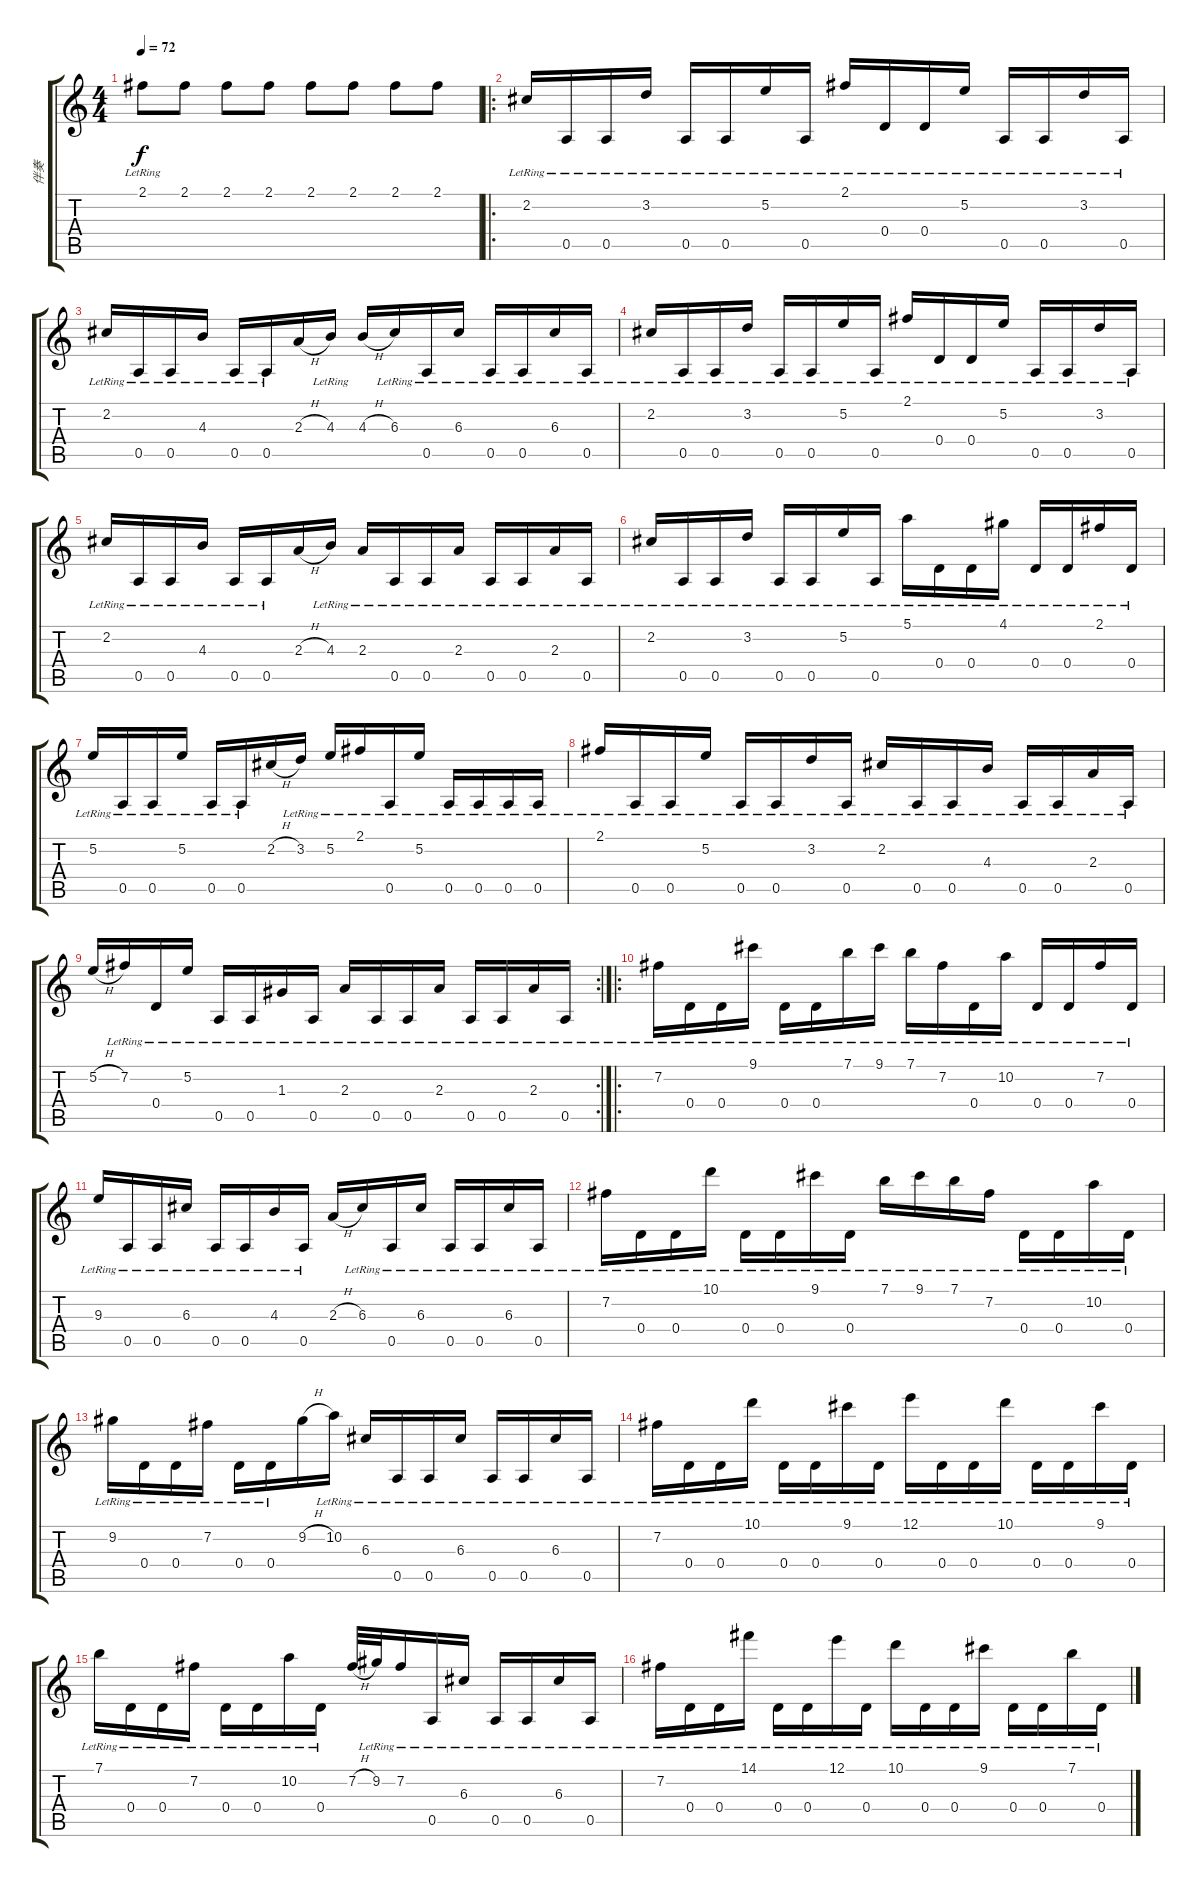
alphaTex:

\track ("伴奏" "伴奏") {instrument acousticguitarsteel}
\staff {score tabs}
\tuning (E4 B3 G3 D3 A2 E2) {hide}
\ts (4 4)
\tempo 72
\clef g2
\ks c
2.1{lr}.8{dy f} 2.1.8{volume 9} 2.1.8{volume 7} 2.1.8{volume 5} 2.1.8{volume 4} 2.1.8{volume 3} 2.1.8{volume 2} 2.1.8{volume 1} |
\ro
2.2{lr}.16{volume 11} 0.5{lr}.16 0.5{lr}.16 3.2{lr}.16 0.5{lr}.16 0.5{lr}.16 5.2{lr}.16 0.5{lr}.16 2.1{lr}.16 0.4{lr}.16 0.4{lr}.16 5.2{lr}.16 0.5{lr}.16 0.5{lr}.16 3.2{lr}.16 0.5{lr}.16 |
2.2{lr}.16 0.5{lr}.16 0.5{lr}.16 4.3{lr}.16 0.5{lr}.16 0.5{lr}.16 2.3{h}.16 4.3{lr}.16 4.3{h}.16 6.3{lr}.16 0.5{lr}.16 6.3{lr}.16 0.5{lr}.16 0.5{lr}.16 6.3{lr}.16 0.5{lr}.16 |
2.2{lr}.16 0.5{lr}.16 0.5{lr}.16 3.2{lr}.16 0.5{lr}.16 0.5{lr}.16 5.2{lr}.16 0.5{lr}.16 2.1{lr}.16 0.4{lr}.16 0.4{lr}.16 5.2{lr}.16 0.5{lr}.16 0.5{lr}.16 3.2{lr}.16 0.5{lr}.16 |
2.2{lr}.16 0.5{lr}.16 0.5{lr}.16 4.3{lr}.16 0.5{lr}.16 0.5{lr}.16 2.3{h}.16 4.3{lr}.16 2.3{lr}.16 0.5{lr}.16 0.5{lr}.16 2.3{lr}.16 0.5{lr}.16 0.5{lr}.16 2.3{lr}.16 0.5{lr}.16 |
2.2{lr}.16 0.5{lr}.16 0.5{lr}.16 3.2{lr}.16 0.5{lr}.16 0.5{lr}.16 5.2{lr}.16 0.5{lr}.16 5.1{lr}.16 0.4{lr}.16 0.4{lr}.16 4.1{lr}.16 0.4{lr}.16 0.4{lr}.16 2.1{lr}.16 0.4{lr}.16 |
5.2{lr}.16 0.5{lr}.16 0.5{lr}.16 5.2{lr}.16 0.5{lr}.16 0.5{lr}.16 2.2{h}.16 3.2{lr}.16 5.2{lr}.16 2.1{lr}.16 0.5{lr}.16 5.2{lr}.16 0.5{lr}.16 0.5{lr}.16 0.5{lr}.16 0.5{lr}.16 |
2.1{lr}.16 0.5{lr}.16 0.5{lr}.16 5.2{lr}.16 0.5{lr}.16 0.5{lr}.16 3.2{lr}.16 0.5{lr}.16 2.2{lr}.16 0.5{lr}.16 0.5{lr}.16 4.3{lr}.16 0.5{lr}.16 0.5{lr}.16 2.3{lr}.16 0.5{lr}.16 |
\rc 2
5.2{h}.16 7.2{lr}.16 0.4{lr}.16 5.2{lr}.16 0.5{lr}.16 0.5{lr}.16 1.3{lr}.16 0.5{lr}.16 2.3{lr}.16 0.5{lr}.16 0.5{lr}.16 2.3{lr}.16 0.5{lr}.16 0.5{lr}.16 2.3{lr}.16 0.5{lr}.16 |
\ro
7.2{lr}.16 0.4{lr}.16 0.4{lr}.16 9.1{lr}.16 0.4{lr}.16 0.4{lr}.16 7.1{lr}.16 9.1{lr}.16 7.1{lr}.16 7.2{lr}.16 0.4{lr}.16 10.2{lr}.16 0.4{lr}.16 0.4{lr}.16 7.2{lr}.16 0.4{lr}.16 |
9.3{lr}.16 0.5{lr}.16 0.5{lr}.16 6.3{lr}.16 0.5{lr}.16 0.5{lr}.16 4.3{lr}.16 0.5{lr}.16 2.3{h}.16 6.3{lr}.16 0.5{lr}.16 6.3{lr}.16 0.5{lr}.16 0.5{lr}.16 6.3{lr}.16 0.5{lr}.16 |
7.2{lr}.16 0.4{lr}.16 0.4{lr}.16 10.1{lr}.16 0.4{lr}.16 0.4{lr}.16 9.1{lr}.16 0.4{lr}.16 7.1{lr}.16 9.1{lr}.16 7.1{lr}.16 7.2{lr}.16 0.4{lr}.16 0.4{lr}.16 10.2{lr}.16 0.4{lr}.16 |
9.2{lr}.16 0.4{lr}.16 0.4{lr}.16 7.2{lr}.16 0.4{lr}.16 0.4{lr}.16 9.2{h}.16 10.2{lr}.16 6.3{lr}.16 0.5{lr}.16 0.5{lr}.16 6.3{lr}.16 0.5{lr}.16 0.5{lr}.16 6.3{lr}.16 0.5{lr}.16 |
7.2{lr}.16 0.4{lr}.16 0.4{lr}.16 10.1{lr}.16 0.4{lr}.16 0.4{lr}.16 9.1{lr}.16 0.4{lr}.16 12.1{lr}.16 0.4{lr}.16 0.4{lr}.16 10.1{lr}.16 0.4{lr}.16 0.4{lr}.16 9.1{lr}.16 0.4{lr}.16 |
7.1{lr}.16 0.4{lr}.16 0.4{lr}.16 7.2{lr}.16 0.4{lr}.16 0.4{lr}.16 10.2{lr}.16 0.4{lr}.16 7.2{h}.32 9.2{lr}.32 7.2{lr}.16 0.5{lr}.16 6.3{lr}.16 0.5{lr}.16 0.5{lr}.16 6.3{lr}.16 0.5{lr}.16 |
7.2{lr}.16 0.4{lr}.16 0.4{lr}.16 14.1{lr}.16 0.4{lr}.16 0.4{lr}.16 12.1{lr}.16 0.4{lr}.16 10.1{lr}.16 0.4{lr}.16 0.4{lr}.16 9.1{lr}.16 0.4{lr}.16 0.4{lr}.16 7.1{lr}.16 0.4{lr}.16
